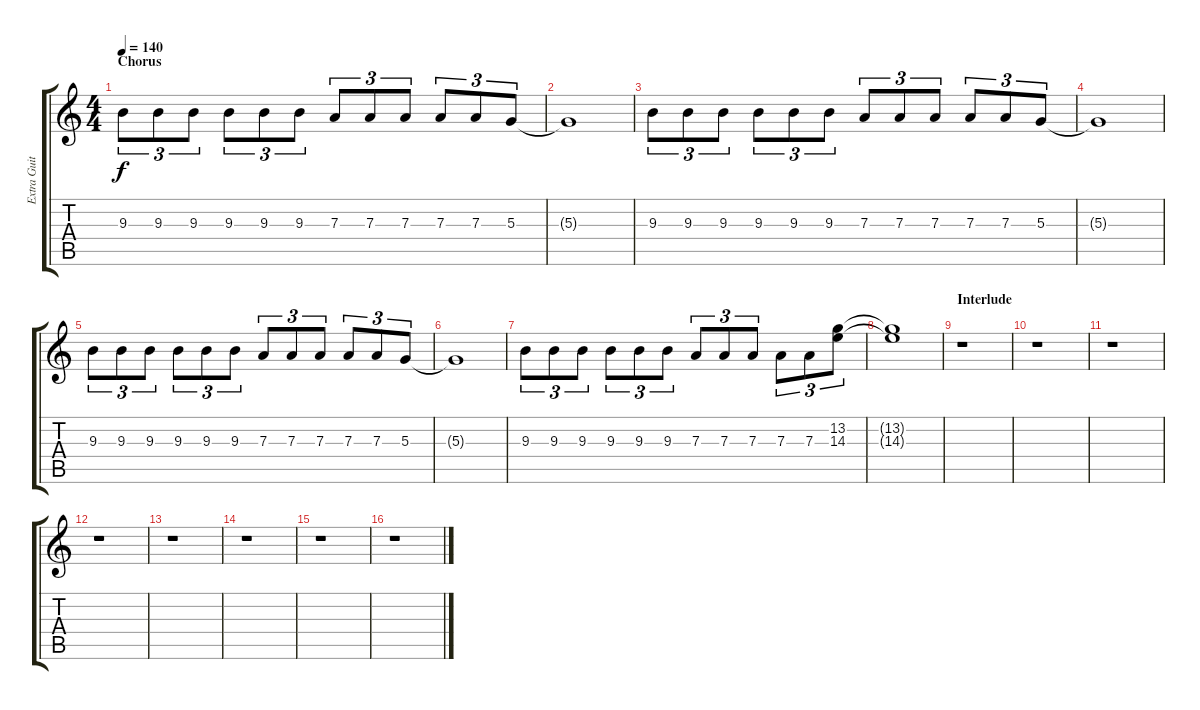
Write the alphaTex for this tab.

\track ("Extra Guitar 2" "Extra Guit") {instrument overdrivenguitar}
\staff {score tabs}
\tuning (B3 Gb3 D3 A2 E2 B1) {hide}
\ts (4 4)
\section ("" "Chorus")
\tempo 140
\clef g2
\ks c
9.3.8{tu (3 2) dy f} 9.3.8{tu (3 2)} 9.3.8{tu (3 2)} 9.3.8{tu (3 2)} 9.3.8{tu (3 2)} 9.3.8{tu (3 2)} 7.3.8{tu (3 2)} 7.3.8{tu (3 2)} 7.3.8{tu (3 2)} 7.3.8{tu (3 2)} 7.3.8{tu (3 2)} 5.3.8{tu (3 2)} |
5.3{t}.1 |
9.3.8{tu (3 2)} 9.3.8{tu (3 2)} 9.3.8{tu (3 2)} 9.3.8{tu (3 2)} 9.3.8{tu (3 2)} 9.3.8{tu (3 2)} 7.3.8{tu (3 2)} 7.3.8{tu (3 2)} 7.3.8{tu (3 2)} 7.3.8{tu (3 2)} 7.3.8{tu (3 2)} 5.3.8{tu (3 2)} |
5.3{t}.1 |
9.3.8{tu (3 2)} 9.3.8{tu (3 2)} 9.3.8{tu (3 2)} 9.3.8{tu (3 2)} 9.3.8{tu (3 2)} 9.3.8{tu (3 2)} 7.3.8{tu (3 2)} 7.3.8{tu (3 2)} 7.3.8{tu (3 2)} 7.3.8{tu (3 2)} 7.3.8{tu (3 2)} 5.3.8{tu (3 2)} |
5.3{t}.1 |
9.3.8{tu (3 2)} 9.3.8{tu (3 2)} 9.3.8{tu (3 2)} 9.3.8{tu (3 2)} 9.3.8{tu (3 2)} 9.3.8{tu (3 2)} 7.3.8{tu (3 2)} 7.3.8{tu (3 2)} 7.3.8{tu (3 2)} 7.3.8{tu (3 2)} 7.3.8{tu (3 2)} (13.2 14.3).8{tu (3 2)} |
(13.2{t} 14.3{t}).1 |
\section ("" "Interlude")
r.1 |
r.1 |
r.1 |
r.1 |
r.1 |
r.1 |
r.1 |
r.1
